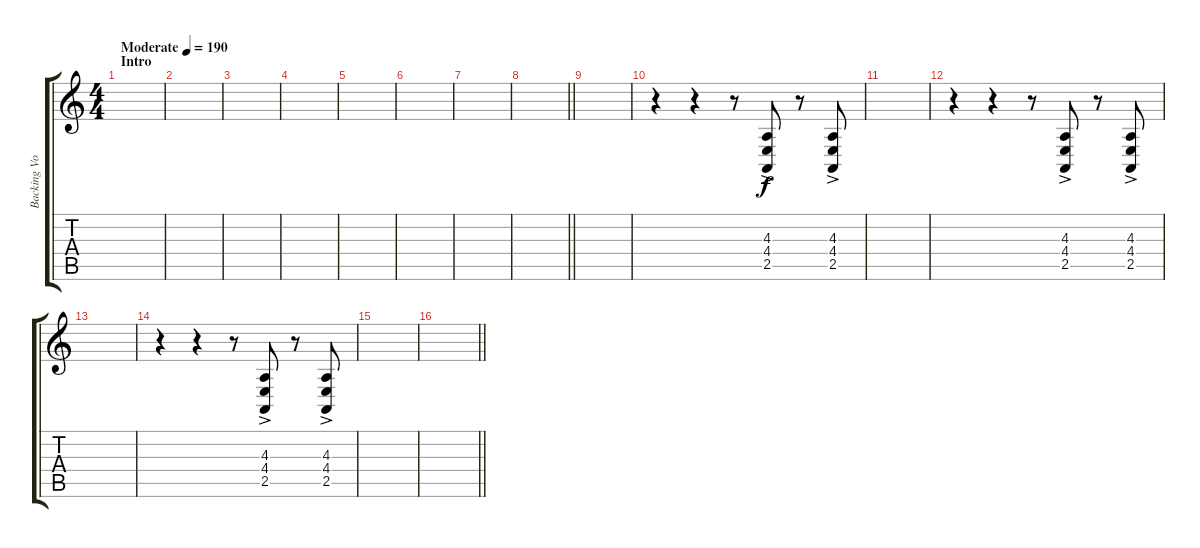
\track ("Backing Vocals" "Backing Vo") {instrument lead6voice}
\staff {score tabs}
\tuning (D4 A3 F3 C3 G2 D2) {hide}
\ts (4 4)
\section ("" "Intro")
\tempo (190 "Moderate")
\clef g2
\ks c
|
|
|
|
|
|
|
\barLineRight lightlight
|
\section ("" "")
|
r.4 r.4 r.8 (4.3{ac} 4.4{ac} 2.5{ac}).8 r.8 (4.3{ac} 4.4{ac} 2.5{ac}).8 |
|
r.4 r.4 r.8 (4.3{ac} 4.4{ac} 2.5{ac}).8 r.8 (4.3{ac} 4.4{ac} 2.5{ac}).8 |
|
r.4 r.4 r.8 (4.3{ac} 4.4{ac} 2.5{ac}).8 r.8 (4.3{ac} 4.4{ac} 2.5{ac}).8 |
|
\barLineRight lightlight
